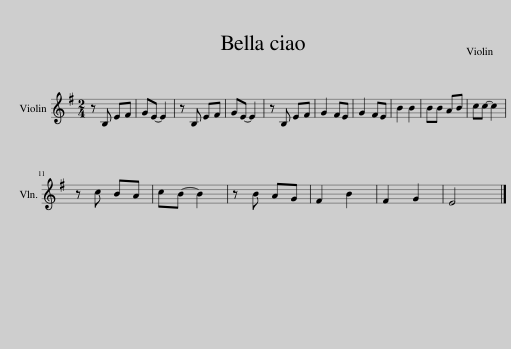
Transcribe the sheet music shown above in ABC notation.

X:1
L:1/8
M:2/4
I:linebreak $
K:G
V:1 treble
V:1
 z B, EF | GE- E2 | z B, EF | GE- E2 | z B, EF | %5
 G2 FE | G2 FE | B2 B2 | BB AB | cc- c2 |$ %10
 z c BA | cB- B2 | z B AG | F2 B2 | F2 G2 | %15
 E4 |] %16
